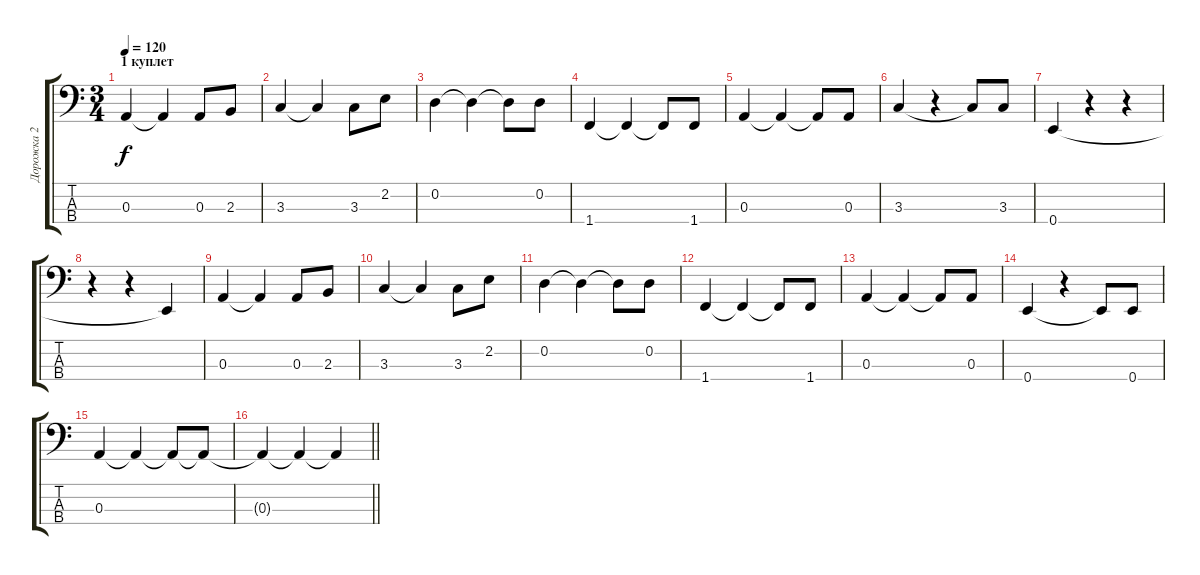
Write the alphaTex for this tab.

\track ("Дорожка 2" "Дорожка 2") {instrument electricbassfinger}
\staff {score tabs}
\tuning (G2 D2 A1 E1) {hide}
\ts (3 4)
\section ("" "1 куплет")
\tempo 120
\clef f4
\ks c
0.3.4{dy f} 0.3{t}.4 0.3.8 2.3.8 |
3.3.4 3.3{t}.4 3.3.8 2.2.8 |
0.2.4 0.2{t}.4 0.2{t}.8 0.2.8 |
1.4.4 1.4{t}.4 1.4{t}.8 1.4.8 |
0.3.4 0.3{t}.4 0.3{t}.8 0.3.8 |
3.3.4 r.4 3.3{t}.8 3.3.8 |
0.4.4 r.4 r.4 |
r.4 r.4 0.4{t}.4 |
0.3.4 0.3{t}.4 0.3.8 2.3.8 |
3.3.4 3.3{t}.4 3.3.8 2.2.8 |
0.2.4 0.2{t}.4 0.2{t}.8 0.2.8 |
1.4.4 1.4{t}.4 1.4{t}.8 1.4.8 |
0.3.4 0.3{t}.4 0.3{t}.8 0.3.8 |
0.4.4 r.4 0.4{t}.8 0.4.8 |
0.3.4 0.3{t}.4 0.3{t}.8 0.3{t}.8 |
\barLineRight lightlight
0.3{t}.4 0.3{t}.4 0.3{t}.4
